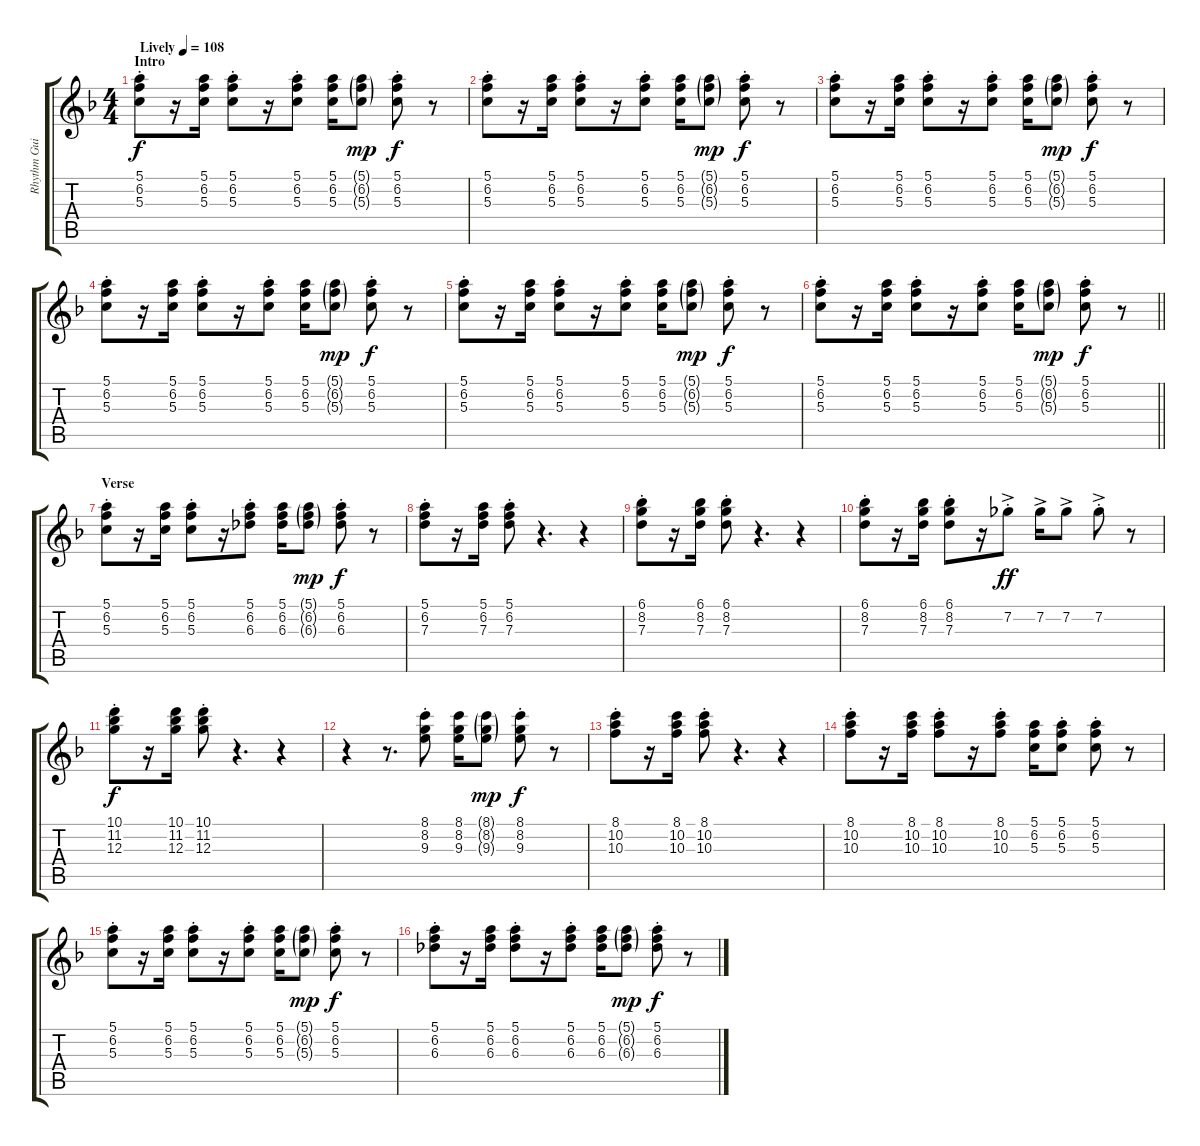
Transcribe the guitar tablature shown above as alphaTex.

\track ("Rhythm Guitar 2" "Rhythm Gui") {instrument electricguitarclean}
\staff {score tabs}
\tuning (E4 B3 G3 D3 A2 E2) {hide}
\ts (4 4)
\section ("" "Intro")
\tempo (108 "Lively")
\clef g2
\ks f
(5.1{st} 6.2{st} 5.3{st}).8{dy f instrument electricguitarclean} r.16 (5.1 6.2 5.3).16 (5.1{st} 6.2{st} 5.3{st}).8 r.16 (5.1{st} 6.2{st} 5.3{st}).8 (5.1 6.2 5.3).16 (5.1{g} 6.2{g} 5.3{g}).8{dy mp} (5.1{st} 6.2{st} 5.3{st}).8{dy f} r.8 |
(5.1{st} 6.2{st} 5.3{st}).8 r.16 (5.1 6.2 5.3).16 (5.1{st} 6.2{st} 5.3{st}).8 r.16 (5.1{st} 6.2{st} 5.3{st}).8 (5.1 6.2 5.3).16 (5.1{g} 6.2{g} 5.3{g}).8{dy mp} (5.1{st} 6.2{st} 5.3{st}).8{dy f} r.8 |
(5.1{st} 6.2{st} 5.3{st}).8 r.16 (5.1 6.2 5.3).16 (5.1{st} 6.2{st} 5.3{st}).8 r.16 (5.1{st} 6.2{st} 5.3{st}).8 (5.1 6.2 5.3).16 (5.1{g} 6.2{g} 5.3{g}).8{dy mp} (5.1{st} 6.2{st} 5.3{st}).8{dy f} r.8 |
(5.1{st} 6.2{st} 5.3{st}).8 r.16 (5.1 6.2 5.3).16 (5.1{st} 6.2{st} 5.3{st}).8 r.16 (5.1{st} 6.2{st} 5.3{st}).8 (5.1 6.2 5.3).16 (5.1{g} 6.2{g} 5.3{g}).8{dy mp} (5.1{st} 6.2{st} 5.3{st}).8{dy f} r.8 |
(5.1{st} 6.2{st} 5.3{st}).8 r.16 (5.1 6.2 5.3).16 (5.1{st} 6.2{st} 5.3{st}).8 r.16 (5.1{st} 6.2{st} 5.3{st}).8 (5.1 6.2 5.3).16 (5.1{g} 6.2{g} 5.3{g}).8{dy mp} (5.1{st} 6.2{st} 5.3{st}).8{dy f} r.8 |
\barLineRight lightlight
(5.1{st} 6.2{st} 5.3{st}).8 r.16 (5.1 6.2 5.3).16 (5.1{st} 6.2{st} 5.3{st}).8 r.16 (5.1{st} 6.2{st} 5.3{st}).8 (5.1 6.2 5.3).16 (5.1{g} 6.2{g} 5.3{g}).8{dy mp} (5.1{st} 6.2{st} 5.3{st}).8{dy f} r.8 |
\section ("" "Verse")
(5.1{st} 6.2{st} 5.3{st}).8 r.16 (5.1 6.2 5.3).16 (5.1{st} 6.2{st} 5.3{st}).8 r.16 (5.1{st} 6.2{st} 6.3{st}).8 (5.1 6.2 6.3).16 (5.1{g} 6.2{g} 6.3{g}).8{dy mp} (5.1{st} 6.2{st} 6.3{st}).8{dy f} r.8 |
(5.1{st} 6.2{st} 7.3{st}).8 r.16 (5.1 6.2 7.3).16 (5.1{st} 6.2{st} 7.3{st}).8 r.4{d} r.4 |
(6.1{st} 8.2{st} 7.3{st}).8 r.16 (6.1 8.2 7.3).16 (6.1{st} 8.2{st} 7.3{st}).8 r.4{d} r.4 |
(6.1{st} 8.2{st} 7.3{st}).8 r.16 (6.1 8.2 7.3).16 (6.1{st} 8.2{st} 7.3{st}).8 r.16 7.2{ac st}.8{dy ff} 7.2{ac}.16 7.2{ac}.8 7.2{ac st}.8 r.8 |
(10.1{st} 11.2{st} 12.3{st}).8{dy f} r.16 (10.1 11.2 12.3).16 (10.1{st} 11.2{st} 12.3{st}).8 r.4{d} r.4 |
r.4 r.8{d} (8.1{st} 8.2{st} 9.3{st}).8 (8.1 8.2 9.3).16 (8.1{g} 8.2{g} 9.3{g}).8{dy mp} (8.1{st} 8.2{st} 9.3{st}).8{dy f} r.8 |
(8.1{st} 10.2{st} 10.3{st}).8 r.16 (8.1 10.2 10.3).16 (8.1{st} 10.2{st} 10.3{st}).8 r.4{d} r.4 |
(8.1{st} 10.2{st} 10.3{st}).8 r.16 (8.1 10.2 10.3).16 (8.1{st} 10.2{st} 10.3{st}).8 r.16 (8.1{st} 10.2{st} 10.3{st}).8 (5.1 6.2 5.3).16 (5.1{st} 6.2{st} 5.3{st}).8 (5.1{st} 6.2{st} 5.3{st}).8 r.8 |
(5.1{st} 6.2{st} 5.3{st}).8 r.16 (5.1 6.2 5.3).16 (5.1{st} 6.2{st} 5.3{st}).8 r.16 (5.1{st} 6.2{st} 5.3{st}).8 (5.1 6.2 5.3).16 (5.1{g} 6.2{g} 5.3{g}).8{dy mp} (5.1{st} 6.2{st} 5.3{st}).8{dy f} r.8 |
(5.1{st} 6.2{st} 6.3{st}).8 r.16 (5.1 6.2 6.3).16 (5.1{st} 6.2{st} 6.3{st}).8 r.16 (5.1{st} 6.2{st} 6.3{st}).8 (5.1 6.2 6.3).16 (5.1{g} 6.2{g} 6.3{g}).8{dy mp} (5.1{st} 6.2{st} 6.3{st}).8{dy f} r.8
